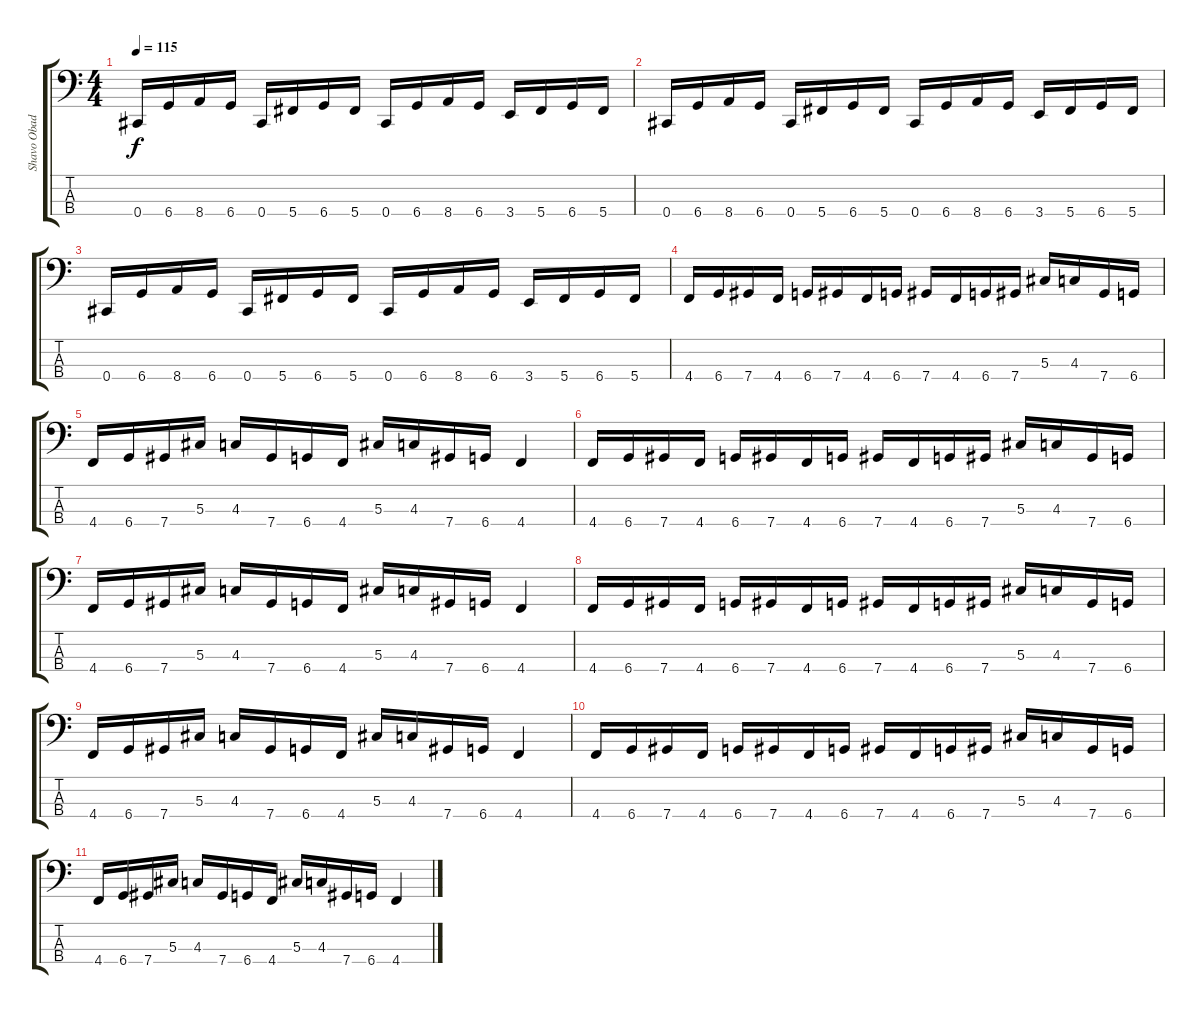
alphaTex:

\track ("Shavo Obadjian" "Shavo Obad") {instrument electricbasspick}
\staff {score tabs}
\tuning (Gb2 Db2 Ab1 Db1) {hide}
\ts (4 4)
\tempo 115
\clef f4
\ks c
0.4.16{dy f} 6.4.16 8.4.16 6.4.16 0.4.16 5.4.16 6.4.16 5.4.16 0.4.16 6.4.16 8.4.16 6.4.16 3.4.16 5.4.16 6.4.16 5.4.16 |
0.4.16 6.4.16 8.4.16 6.4.16 0.4.16 5.4.16 6.4.16 5.4.16 0.4.16 6.4.16 8.4.16 6.4.16 3.4.16 5.4.16 6.4.16 5.4.16 |
0.4.16 6.4.16 8.4.16 6.4.16 0.4.16 5.4.16 6.4.16 5.4.16 0.4.16 6.4.16 8.4.16 6.4.16 3.4.16 5.4.16 6.4.16 5.4.16 |
4.4.16 6.4.16 7.4.16 4.4.16 6.4.16 7.4.16 4.4.16 6.4.16 7.4.16 4.4.16 6.4.16 7.4.16 5.3.16 4.3.16 7.4.16 6.4.16 |
4.4.16 6.4.16 7.4.16 5.3.16 4.3.16 7.4.16 6.4.16 4.4.16 5.3.16 4.3.16 7.4.16 6.4.16 4.4.4 |
4.4.16 6.4.16 7.4.16 4.4.16 6.4.16 7.4.16 4.4.16 6.4.16 7.4.16 4.4.16 6.4.16 7.4.16 5.3.16 4.3.16 7.4.16 6.4.16 |
4.4.16 6.4.16 7.4.16 5.3.16 4.3.16 7.4.16 6.4.16 4.4.16 5.3.16 4.3.16 7.4.16 6.4.16 4.4.4 |
4.4.16 6.4.16 7.4.16 4.4.16 6.4.16 7.4.16 4.4.16 6.4.16 7.4.16 4.4.16 6.4.16 7.4.16 5.3.16 4.3.16 7.4.16 6.4.16 |
4.4.16 6.4.16 7.4.16 5.3.16 4.3.16 7.4.16 6.4.16 4.4.16 5.3.16 4.3.16 7.4.16 6.4.16 4.4.4 |
4.4.16 6.4.16 7.4.16 4.4.16 6.4.16 7.4.16 4.4.16 6.4.16 7.4.16 4.4.16 6.4.16 7.4.16 5.3.16 4.3.16 7.4.16 6.4.16 |
4.4.16 6.4.16 7.4.16 5.3.16 4.3.16 7.4.16 6.4.16 4.4.16 5.3.16 4.3.16 7.4.16 6.4.16 4.4.4
